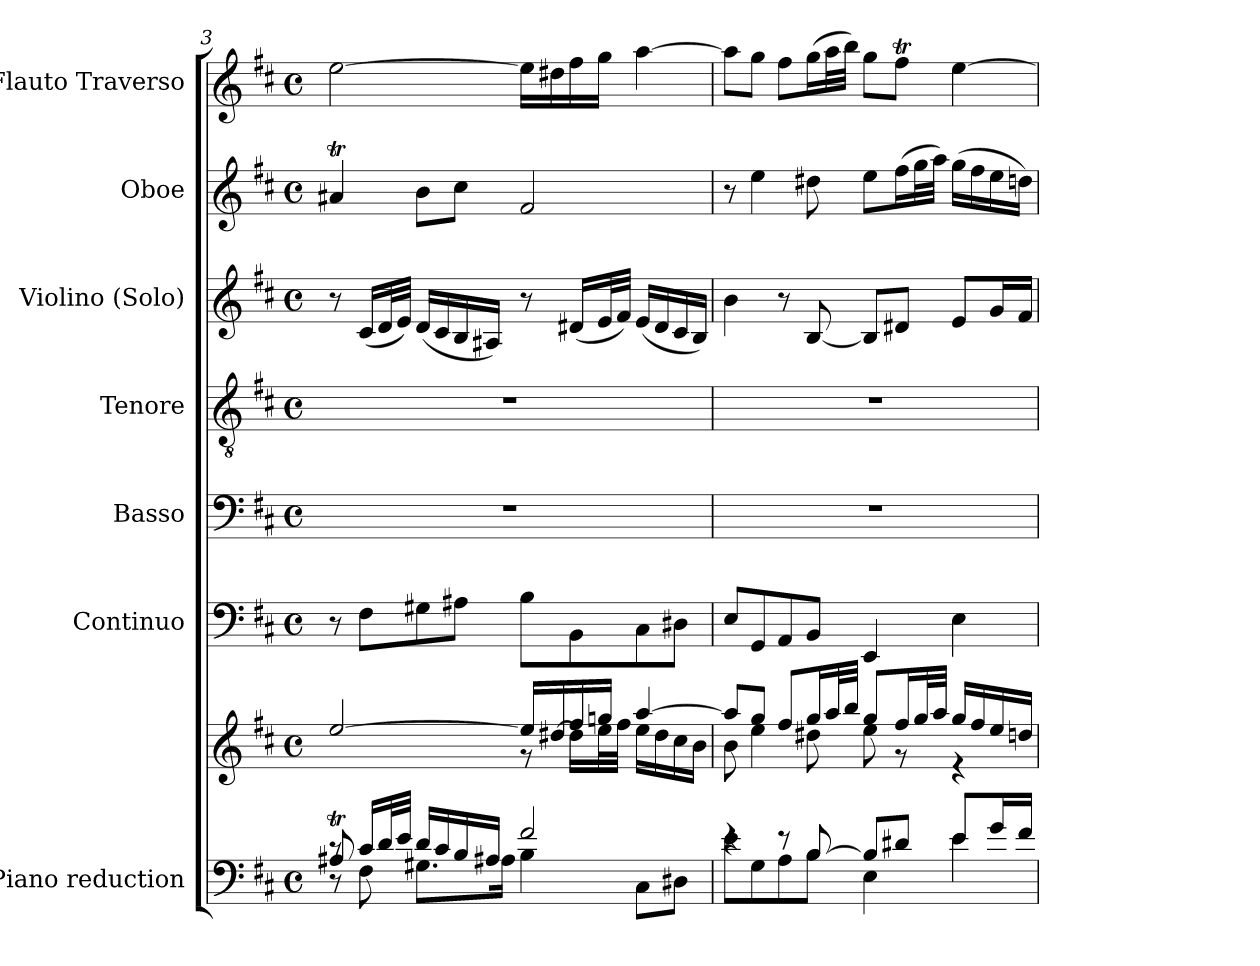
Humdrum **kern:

**kern	**kern	**kern	**kern	**kern	**kern	**kern	**kern
*part7	*part7	*part6	*part5	*part4	*part3	*part2	*part1
*staff8	*staff7	*staff6	*staff5	*staff4	*staff3	*staff2	*staff1
*I"Piano reduction	*	*I"Continuo	*I"Basso	*I"Tenore	*I"Violino (Solo)	*I"Oboe	*I"Flauto Traverso
*I'Pno	*	*	*	*	*I'Vln	*I'Ob	*I'Fl
!!LO:LB:g=z
*clefF4	*clefG2	*clefF4	*clefF4	*clefGv2	*clefG2	*clefG2	*clefG2
*k[f#c#]	*k[f#c#]	*k[f#c#]	*k[f#c#]	*k[f#c#]	*k[f#c#]	*k[f#c#]	*k[f#c#]
*M4/4	*M4/4	*M4/4	*M4/4	*M4/4	*M4/4	*M4/4	*M4/4
*met(c)	*met(c)	*met(c)	*met(c)	*met(c)	*met(c)	*met(c)	*met(c)
=3	=3	=3	=3	=3	=3	=3	=3
*^	*^	*	*	*	*	*	*
*	*^	*	*	*	*	*	*	*	*
8A#Xt/L	8rc	8r	[2ee/	8ryy	8r	1r	1r	8r	4a#Xt/	[2ee\
2..ryy	16c#/LL	8F#\	.	8a#X\	8F#\L	.	.	(<16c#/LL	.	.
.	32d/L	.	.	.	.	.	.	32d/L	.	.
.	32e/JJJ	.	.	.	.	.	.	32e/JJJ)	.	.
.	16d/LL	8.G#X\L	.	8b\	8G#X\	.	.	(<16d/LL	8b\L	.
.	16c#/	.	.	.	.	.	.	16c#/	.	.
.	16B/	.	.	8cc#\J	8A#X\J	.	.	16B/	8cc#\J	.
.	16A#X/JJ	16A#\Jk	.	.	.	.	.	16A#X/JJ)	.	.
.	2f#/	4B\	16ee/LL]	8r	8B\L	.	.	8r	2f#/	16ee\LL]
.	.	.	[16dd#X/	.	.	.	.	.	.	16dd#X\
.	.	.	16ff#/	16dd#\LL]	8BB\	.	.	(<16d#X/LL	.	16ff#\
.	.	.	16ggn/JJ	32ee\L	.	.	.	32e/L	.	16gg\JJ
.	.	.	.	32ff#\JJJ	.	.	.	32f#/JJJ)	.	.
.	.	8C#\L	[4aa/	16ee\LL	8C#\	.	.	(<16e/LL	.	[4aa\
.	.	.	.	16dd#\	.	.	.	16d#/	.	.
.	.	8D#X\J	.	16cc#\	8D#X\J	.	.	16c#/	.	.
.	.	.	.	16b\JJ	.	.	.	16B/JJ)	.	.
*	*v	*v	*	*	*	*	*	*	*	*
=4	=4	=4	=4	=4	=4	=4	=4	=4	=4
4re	8e\L	8aa/L]	8b\	8E/L	1r	1r	4b\	8r	8aa\L]
.	8G\	8gg/J	4ee\	8GG/	.	.	.	4ee\	8gg\J
8re	8A\	8ff#/L	.	8AA/	.	.	8r	.	8ff#\L
[8B/	8B\J	16gg/L	8dd#X\	8BB/J	.	.	[8B/	8dd#X\	(>16gg\L
.	.	32aa/L	.	.	.	.	.	.	32aa\L
.	.	32bb/JJJ	.	.	.	.	.	.	32bb\JJJ)
8B/L]	4E\	8gg/L	8ee\	4EE/	.	.	8B/L]	8ee\L	8gg\L
8d#X/J	.	16ff#/L	8r	.	.	.	8d#X/J	(>16ff#\L	8ff#t\J
.	.	32gg/L	.	.	.	.	.	32gg\L	.
.	.	32aa/JJJ	.	.	.	.	.	32aa\JJJ)	.
8e/L	4e\	16gg/LL	4r	4E\	.	.	8e/L	(>16gg\LL	[4ee\
.	.	16ff#/	.	.	.	.	.	16ff#\	.
16g/L	.	16ee/	.	.	.	.	16g/L	16ee\	.
16f#/JJ	.	16ddn/JJ	.	.	.	.	16f#/JJ	16ddn\JJ)	.
*v	*v	*	*	*	*	*	*	*	*
*	*v	*v	*	*	*	*	*	*
=	=	=	=	=	=	=	=
*-	*-	*-	*-	*-	*-	*-	*-
